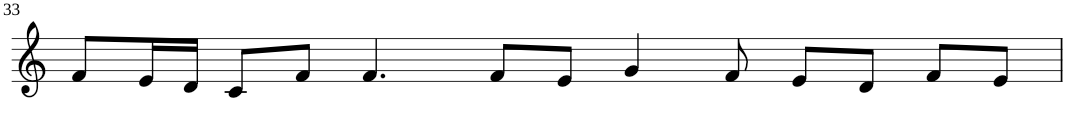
**kern
*part1
*staff1
*I"Violin
!!LO:PB:g=z
*clefG2
*k[]
*M8/4
=33
8f/L
16e/L
16d/JJ
8c/L
8f/J
4.f/
8f/L
8e/J
4g/
8f/
8e/L
8d/J
8f/L
8e/J
=
*-
